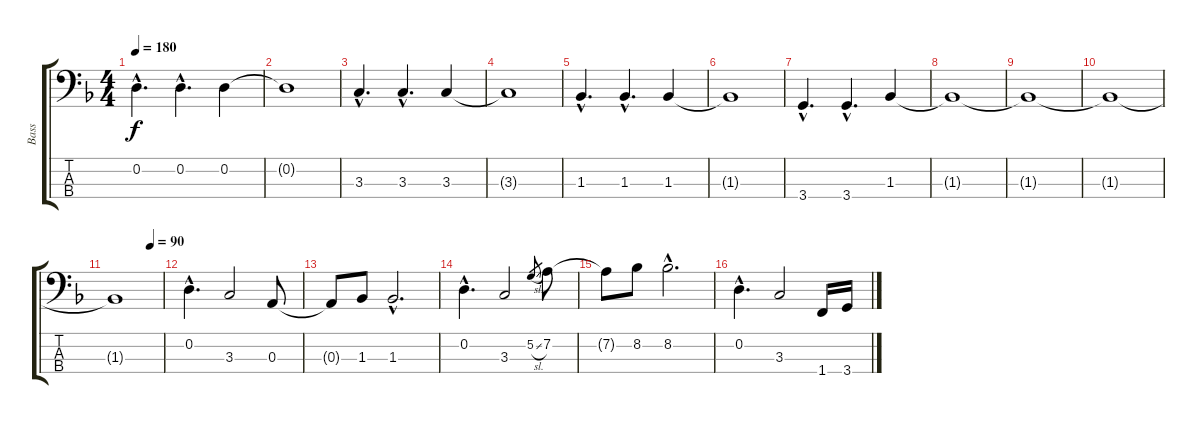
\track ("Bass" "Bass") {instrument slapbass1}
\staff {score tabs}
\tuning (G2 D2 A1 E1) {hide}
\ts (4 4)
\tempo 180
\clef f4
\ks f
0.2{hac}.4{d dy f} 0.2{hac}.4{d} 0.2.4 |
0.2{t}.1 |
3.3{hac}.4{d} 3.3{hac}.4{d} 3.3.4 |
3.3{t}.1 |
1.3{hac}.4{d} 1.3{hac}.4{d} 1.3.4 |
1.3{t}.1 |
3.4{hac}.4{d} 3.4{hac}.4{d} 1.3.4 |
1.3{t}.1 |
1.3{t}.1 |
1.3{t}.1 |
\tempo (90 0.75)
1.3{t}.1 |
0.2{hac}.4{d} 3.3.2 0.3.8 |
0.3{t}.8 1.3.8 1.3{hac}.2{d} |
0.2{hac}.4{d} 3.3.2 5.2{sl}.8{gr} 7.2.8 |
7.2{t}.8 8.2.8 8.2{hac}.2{d} |
0.2{hac}.4{d} 3.3.2 1.4.16 3.4.16
